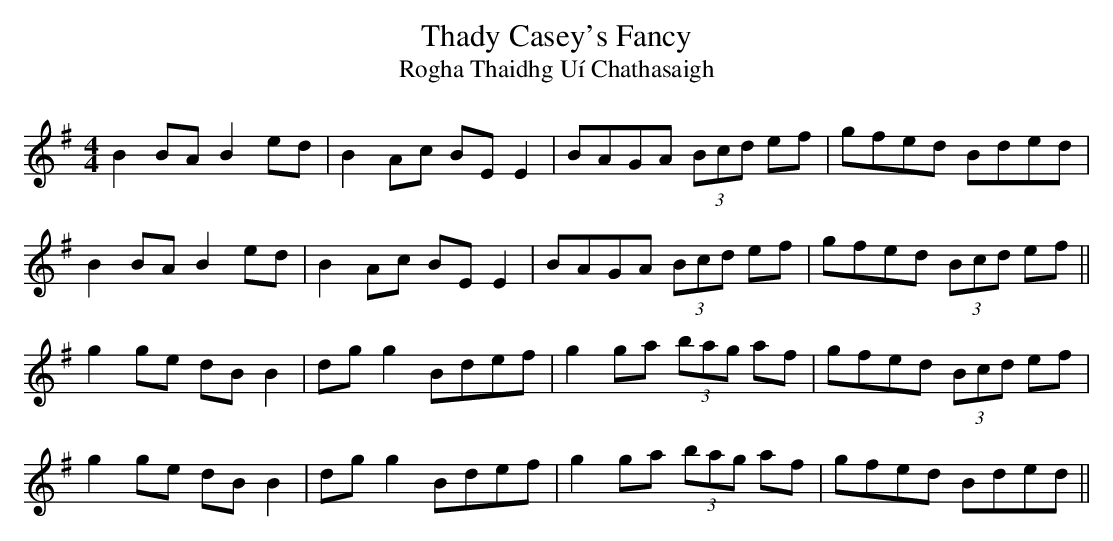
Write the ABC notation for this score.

X:1
T: Thady Casey's Fancy
T: Rogha Thaidhg U\'i Chathasaigh
L: 1/8
M: 4/4
K: Em
B2 BA B2 ed|B2 Ac BE E2|BAGA (3Bcd ef|gfed Bded|
B2 BA B2 ed|B2 Ac BE E2|BAGA (3Bcd ef|gfed (3Bcd ef ||
g2 ge dB B2|dg g2 Bdef|g2 ga (3bag af|gfed (3Bcd ef|
g2 ge dB B2|dg g2 Bdef|g2 ga (3bag af|gfed Bded ||
